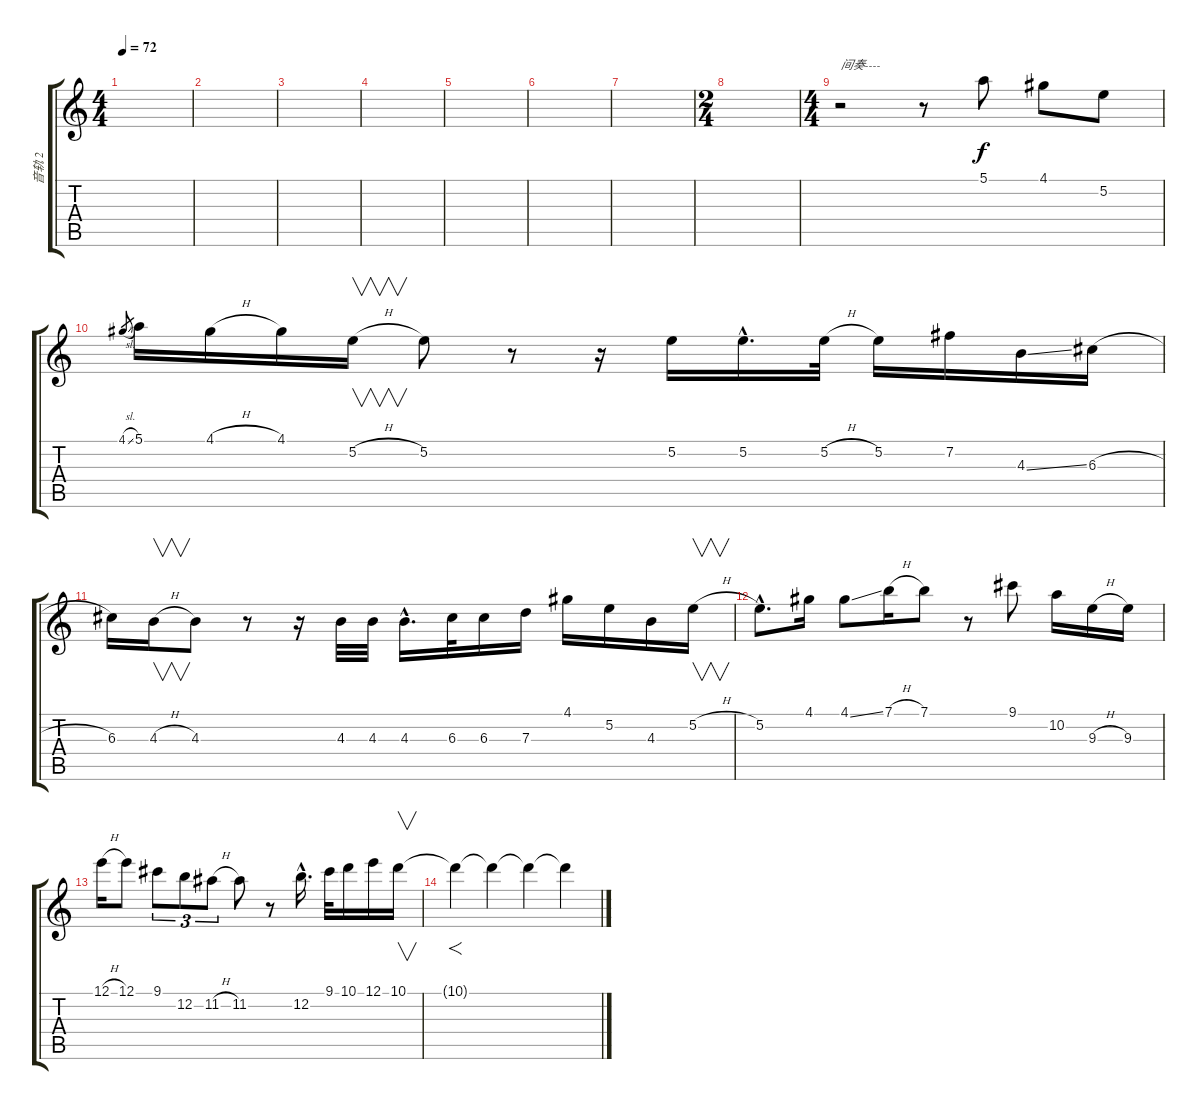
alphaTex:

\track ("音轨 2" "音轨 2") {instrument acousticguitarnylon}
\staff {score tabs}
\tuning (E4 B3 G3 D3 A2 E2) {hide}
\ts (4 4)
\tempo 72
\clef g2
\ks c
|
|
|
|
|
|
|
\ts (2 4)
|
\ts (4 4)
r.2{txt "间奏----"} r.8 5.1.8 4.1.8 5.2.8 |
4.1{sl}.8{gr} 5.1.16 4.1{h}.16 4.1.16 5.2{h}.16{v} 5.2.8 r.8 r.16 5.2.16 5.2{hac}.16{d} 5.2{h}.32 5.2.16 7.2.16 4.3{ss}.16 6.3{h}.16 |
6.3.16 4.3{h}.16{v} 4.3.8 r.8 r.16 4.3.32 4.3.32 4.3{hac}.16{d} 6.3.32 6.3.16 7.3.16 4.1.16 5.2.16 4.3.16 5.2{h}.16{v} |
5.2{hac}.8{d} 4.1.16 4.1{ss}.8 7.1{h}.16 7.1.8 r.8 9.1.8 10.2.16 9.3{h}.16 9.3.16 |
12.1{h}.16 12.1.8 9.1.8{tu (3 2)} 12.2.8{tu (3 2)} 11.2{h}.8{tu (3 2)} 11.2.8 r.8 12.2{hac}.16{d} 9.1.32 10.1.16 12.1.16 10.1.16{v} |
10.1{t}.4{f} 10.1{t}.4 10.1{t}.4 10.1{t}.4
